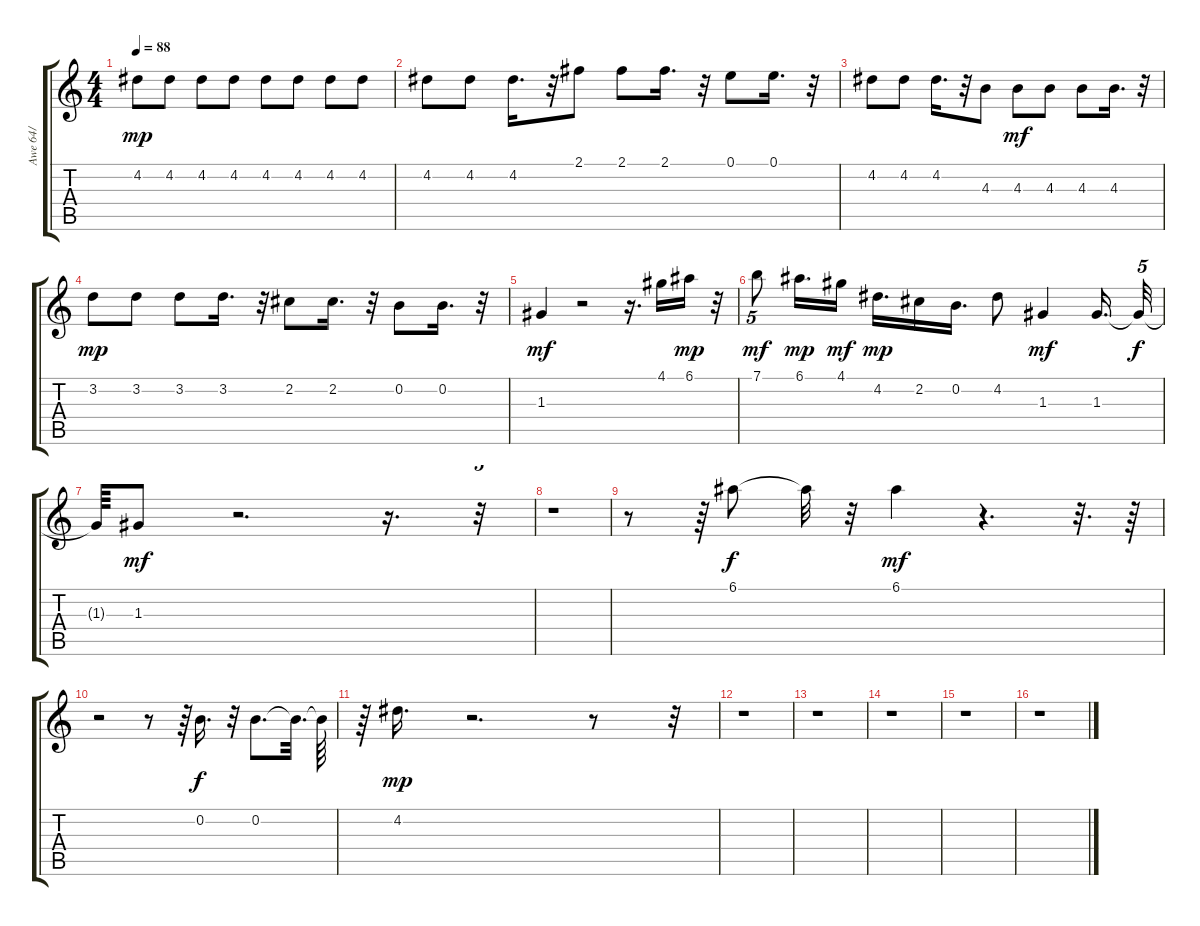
\track ("   Awe 64/8Mb" "   Awe 64/") {instrument overdrivenguitar}
\staff {score tabs}
\tuning (E4 B3 G3 D3 A2 E2) {hide}
\ts (4 4)
\tempo 88
\clef g2
\ks c
4.2.8{dy mp} 4.2.8 4.2.8 4.2.8 4.2.8 4.2.8 4.2.8 4.2.8 |
4.2.8 4.2.8 4.2.16{d} r.32 2.1.8 2.1.8 2.1.16{d} r.32 0.1.8 0.1.16{d} r.32 |
4.2.8 4.2.8 4.2.16{d} r.32 4.3.8 4.3.8{dy mf} 4.3.8 4.3.8 4.3.16{d} r.32 |
3.2.8{dy mp} 3.2.8 3.2.8 3.2.16{d} r.32 2.2.8 2.2.16{d} r.32 0.2.8 0.2.16{d} r.32 |
1.3.4{dy mf} r.2 r.16{d} 4.1.16{volume 14 balance 6 instrument mutedtrumpet} 6.1.16{dy mp} r.32 |
7.1.8{tu (5 4) dy mf} 6.1.16{d dy mp} 4.1.16{dy mf} 4.2.16{d dy mp} 2.2.16 0.2.16{d} 4.2.8 1.3.4{dy mf} 1.3.16{d} 1.3{t}.32{tu (5 4) dy f} |
1.3{t}.64 1.3.8{dy mf} r.2{d} r.16{d} r.32{tu (5 4)} |
r.1 |
r.8 r.64 6.1.8{dy f volume 12 balance 8 instrument acousticguitarsteel} 6.1{t}.32 r.32 6.1.4{dy mf} r.4{d} r.32{d} r.64 |
r.2 r.8 r.64 0.2.16{d dy f volume 13} r.32 0.2.8{d} 0.2{t}.32{d} 0.2{t}.64 |
r.64 4.2.16{d dy mp} r.2{d} r.8 r.32{tu (5 4)} |
r.1 |
r.1 |
r.1 |
r.1 |
r.1
